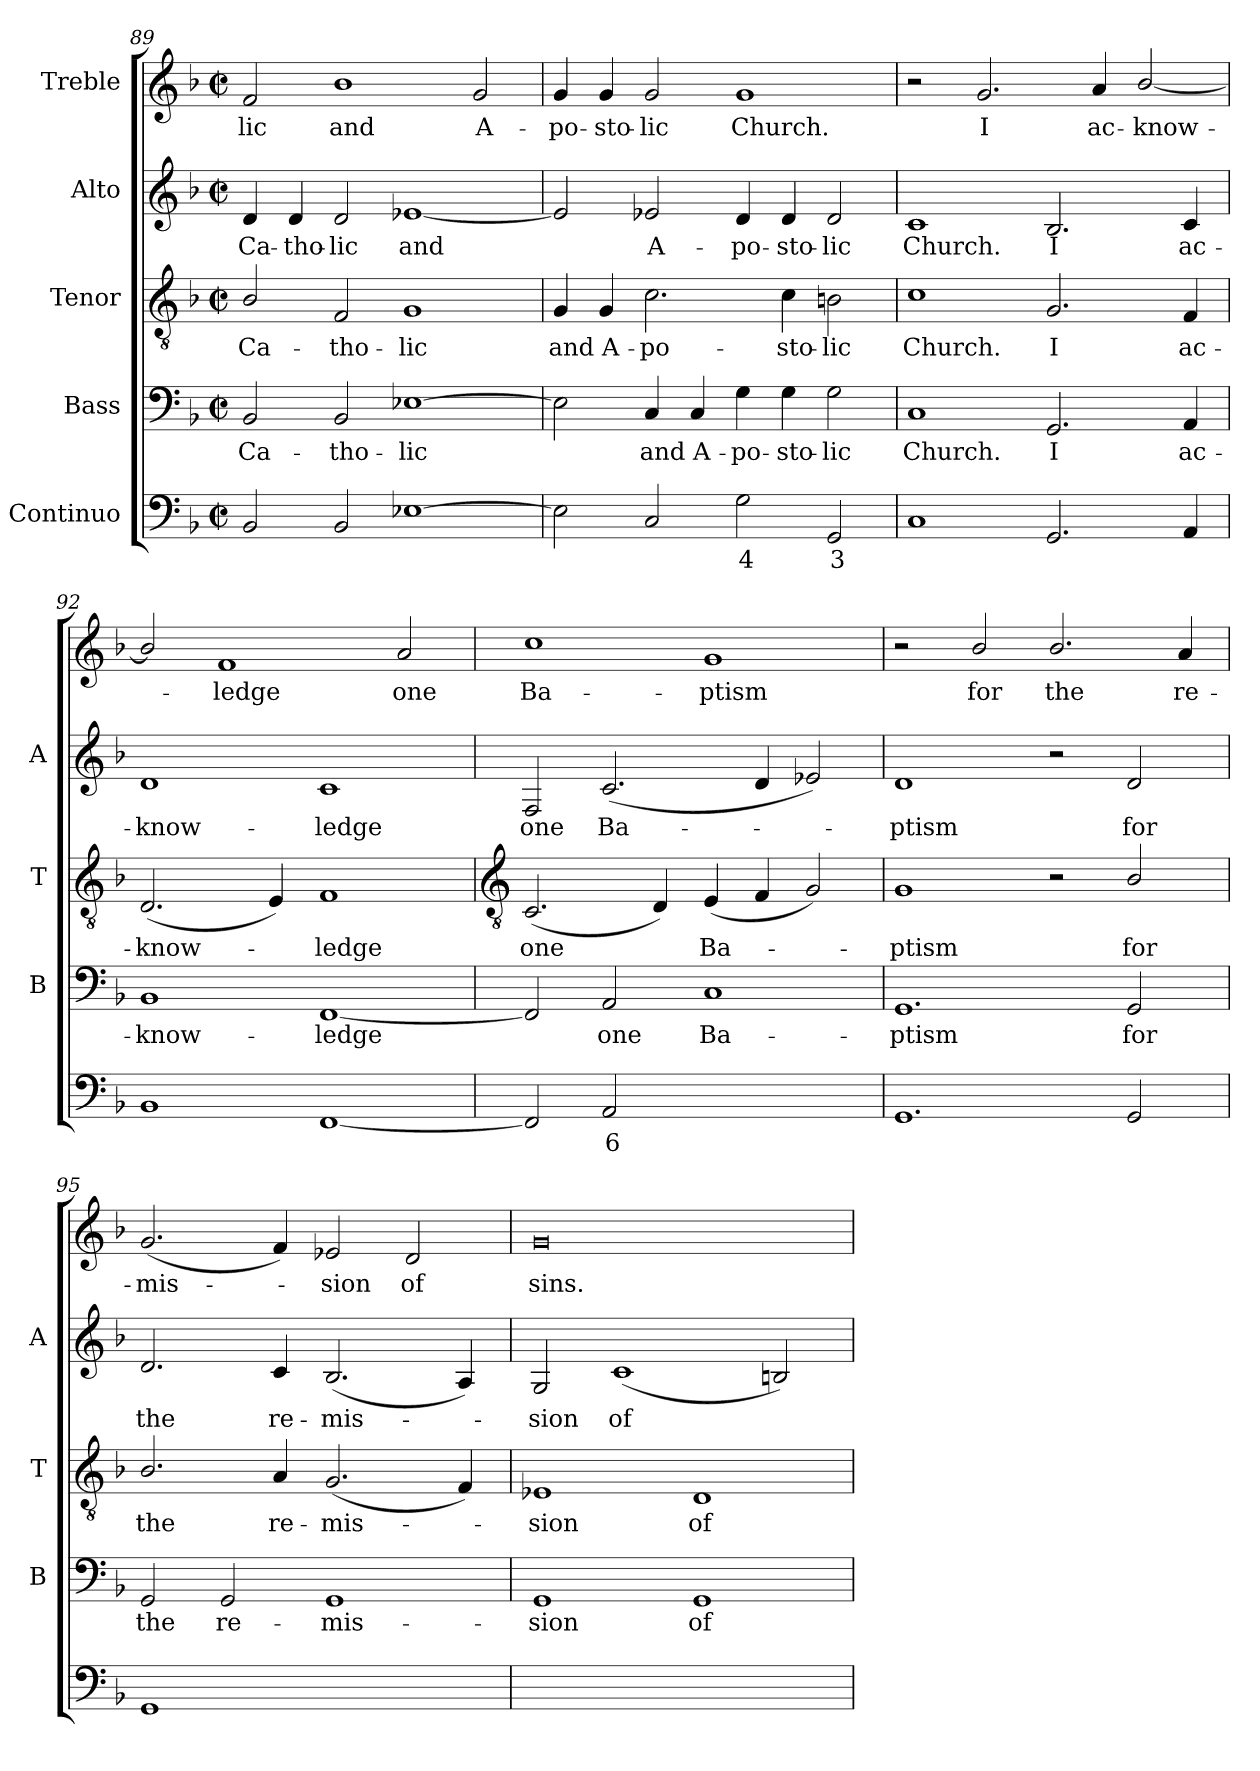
**kern	**text	**text	**kern	**text	**kern	**text	**kern	**text	**kern	**text
*part5	*part5	*part5	*part4	*part4	*part3	*part3	*part2	*part2	*part1	*part1
*staff5	*staff5	*staff5	*staff4	*staff4	*staff3	*staff3	*staff2	*staff2	*staff1	*staff1
*I"Continuo	*	*	*I"Bass	*	*I"Tenor	*	*I"Alto	*	*I"Treble	*
*	*	*	*I'B	*	*I'T	*	*I'A	*	*	*
*clefF4	*	*	*clefF4	*	*clefGv2	*	*clefG2	*	*clefG2	*
*k[b-]	*	*	*k[b-]	*	*k[b-]	*	*k[b-]	*	*k[b-]	*
*F:	*	*	*F:	*	*F:	*	*F:	*	*F:	*
*M4/2	*	*	*M4/2	*	*M4/2	*	*M4/2	*	*M4/2	*
*met(c|)	*	*	*met(c|)	*	*met(c|)	*	*met(c|)	*	*met(c|)	*
=89	=89	=89	=89	=89	=89	=89	=89	=89	=89	=89
!	!	!	!	!LO:LY:b	!	!LO:LY:b	!	!LO:LY:b	!	!LO:LY:b
2BB-	.	.	2BB-	Ca-	2B-/	Ca-	4d	Ca-	2f	-lic
!	!	!	!	!	!	!	!	!LO:LY:b	!	!
.	.	.	.	.	.	.	4d	-tho-	.	.
!	!	!	!	!LO:LY:b	!	!LO:LY:b	!	!LO:LY:b	!	!LO:LY:b
2BB-	.	.	2BB-	-tho-	2F	-tho-	2d	-lic	1b-	and
!	!	!	!	!LO:LY:b	!	!LO:LY:b	!	!LO:LY:b	!	!
[1E-X	.	.	[1E-X	-lic	1G	-lic	[1e-X	and	.	.
!	!	!	!	!	!	!	!	!	!	!LO:LY:b
.	.	.	.	.	.	.	.	.	2g	A-
=90	=90	=90	=90	=90	=90	=90	=90	=90	=90	=90
!	!	!	!	!	!	!LO:LY:b	!	!	!	!LO:LY:b
2E-]	.	.	2E-]	.	4G	and	2e-]	.	4g	-po-
!	!	!	!	!	!	!LO:LY:b	!	!	!	!LO:LY:b
.	.	.	.	.	4G	A-	.	.	4g	-sto-
!	!	!	!	!LO:LY:b	!	!LO:LY:b	!	!LO:LY:b	!	!LO:LY:b
2C	.	.	4C	and	2.c	-po-	2e-	A-	2g	-lic
!	!	!	!	!LO:LY:b	!	!	!	!	!	!
.	.	.	4C	A-	.	.	.	.	.	.
!	!LO:LY:b	!	!	!LO:LY:b	!	!	!	!LO:LY:b	!	!LO:LY:b
2G	4	.	4G	-po-	.	.	4d	-po-	1g	Church.
!	!	!	!	!LO:LY:b	!	!LO:LY:b	!	!LO:LY:b	!	!
.	.	.	4G	-sto-	4c	-sto-	4d	-sto-	.	.
!	!LO:LY:b	!	!	!LO:LY:b	!	!LO:LY:b	!	!LO:LY:b	!	!
2GG	3	.	2G	-lic	2Bn	-lic	2d	-lic	.	.
=91	=91	=91	=91	=91	=91	=91	=91	=91	=91	=91
!	!	!	!	!LO:LY:b	!	!LO:LY:b	!	!LO:LY:b	!	!
1C	.	.	1C	Church.	1c	Church.	1c	Church.	2r	.
!	!	!	!	!	!	!	!	!	!	!LO:LY:b
.	.	.	.	.	.	.	.	.	2.g	I
!	!	!	!	!LO:LY:b	!	!LO:LY:b	!	!LO:LY:b	!	!
2.GG	.	.	2.GG	I	2.G	I	2.B-	I	.	.
!	!	!	!	!	!	!	!	!	!	!LO:LY:b
.	.	.	.	.	.	.	.	.	4a	ac-
!	!	!	!	!	!	!	!	!	!	!LO:LY:b
.	.	.	.	.	.	.	.	.	[2b-/	-know-
!	!	!	!	!LO:LY:b	!	!LO:LY:b	!	!LO:LY:b	!	!
4AA	.	.	4AA	ac-	4F	ac-	4c	ac-	.	.
=92	=92	=92	=92	=92	=92	=92	=92	=92	=92	=92
!	!	!	!	!LO:LY:b	!	!LO:LY:b	!	!LO:LY:b	!	!
1BB-	.	.	1BB-	-know-	(<2.D	-know-	1d	-know-	2b-/]	.
!	!	!	!	!	!	!	!	!	!	!LO:LY:b
.	.	.	.	.	.	.	.	.	1f	ledge
.	.	.	.	.	4E)	.	.	.	.	.
!	!	!	!	!LO:LY:b	!	!LO:LY:b	!	!LO:LY:b	!	!
[1FF	.	.	[1FF	-ledge	1F	ledge	1c	-ledge	.	.
!	!	!	!	!	!	!	!	!	!	!LO:LY:b
.	.	.	.	.	.	.	.	.	2a	one
!!LO:LB:g=z
=93	=93	=93	=93	=93	=93	=93	=93	=93	=93	=93
*	*	*	*	*	*clefGv2	*	*	*	*	*
!	!	!	!	!	!	!LO:LY:b	!	!LO:LY:b	!	!LO:LY:b
2FF]	.	.	2FF]	.	(<2.C	one	2F	one	1cc	Ba-
!	!LO:LY:b	!	!	!LO:LY:b	!	!	!	!LO:LY:b	!	!
2AA	6	.	2AA	one	.	.	(<2.c	Ba-	.	.
.	.	.	.	.	4D)	.	.	.	.	.
!	!	!	!	!LO:LY:b	!	!LO:LY:b	!	!	!	!LO:LY:b
[2Cyy	.	.	1C	Ba-	(<4E	Ba-	.	.	1g	-ptism
.	.	.	.	.	4F	.	4d	.	.	.
2Cyy]	.	.	.	.	2G)	.	2e-X)	.	.	.
=94	=94	=94	=94	=94	=94	=94	=94	=94	=94	=94
!	!	!	!	!LO:LY:b	!	!LO:LY:b	!	!LO:LY:b	!	!
1.GG	.	.	1.GG	-ptism	1G	ptism	1d	ptism	2r	.
!	!	!	!	!	!	!	!	!	!	!LO:LY:b
.	.	.	.	.	.	.	.	.	2b-/	for
!	!	!	!	!	!	!	!	!	!	!LO:LY:b
.	.	.	.	.	2r	.	2r	.	2.b-/	the
!	!	!	!	!LO:LY:b	!	!LO:LY:b	!	!LO:LY:b	!	!
2GG	.	.	2GG	for	2B-/	for	2d	for	.	.
!	!	!	!	!	!	!	!	!	!	!LO:LY:b
.	.	.	.	.	.	.	.	.	4a	re-
=95	=95	=95	=95	=95	=95	=95	=95	=95	=95	=95
!	!	!	!	!LO:LY:b	!	!LO:LY:b	!	!LO:LY:b	!	!LO:LY:b
1GG	.	.	2GG	the	2.B-/	the	2.d	the	(<2.g	-mis-
!	!	!	!	!LO:LY:b	!	!	!	!	!	!
.	.	.	2GG	re-	.	.	.	.	.	.
!	!	!	!	!	!	!LO:LY:b	!	!LO:LY:b	!	!
.	.	.	.	.	4A	re-	4c	re-	4f)	.
!	!LO:LY:b	!	!	!LO:LY:b	!	!LO:LY:b	!	!LO:LY:b	!	!LO:LY:b
[2GGyy	6	.	1GG	-mis-	(<2.G	-mis-	(<2.B-	-mis-	2e-X	sion
!	!LO:LY:b	!	!	!	!	!	!	!	!	!LO:LY:b
2GGyy]	5	.	.	.	.	.	.	.	2d	of
.	.	.	.	.	4F)	.	4A)	.	.	.
=96	=96	=96	=96	=96	=96	=96	=96	=96	=96	=96
!	!LO:LY:b	!LO:LY:b	!	!LO:LY:b	!	!LO:LY:b	!	!LO:LY:b	!	!LO:LY:b
[2GGyy	6	5	1GG	-sion	1E-X	sion	2G	sion	0g	sins.
!	!LO:LY:b	!LO:LY:b	!	!	!	!	!	!LO:LY:b	!	!
2GGyy_	6	4	.	.	.	.	(<1c	of	.	.
!	!LO:LY:b	!LO:LY:b	!	!LO:LY:b	!	!LO:LY:b	!	!	!	!
2GGyy_	5	4	1GG	of	1D	of	.	.	.	.
!	!	!LO:LY:b	!	!	!	!	!	!	!	!
2GGyy]	.	3	.	.	.	.	2Bn)	.	.	.
=	=	=	=	=	=	=	=	=	=	=
*-	*-	*-	*-	*-	*-	*-	*-	*-	*-	*-
